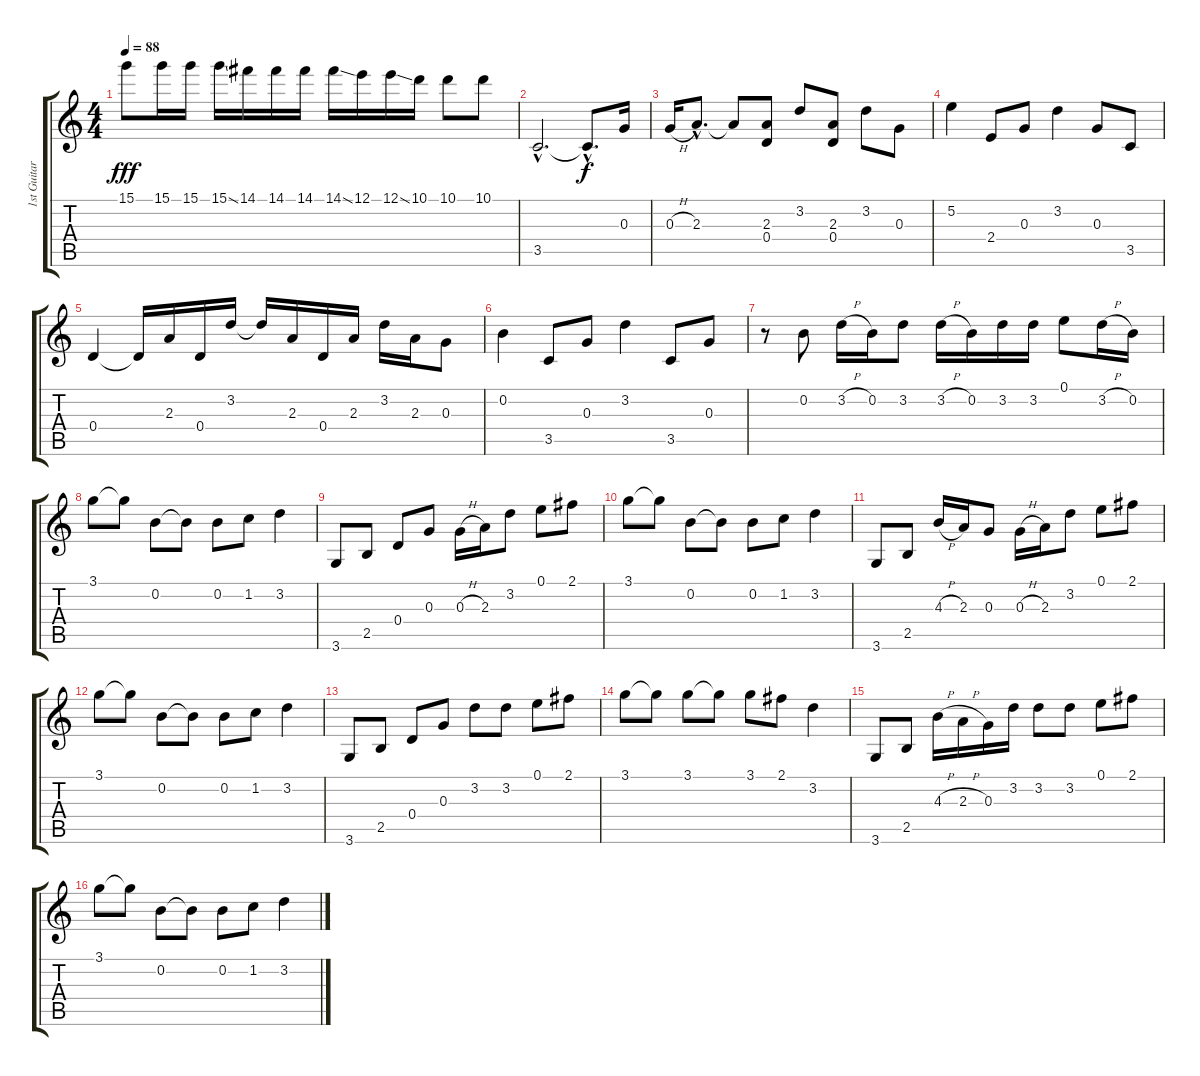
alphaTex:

\track ("1st Guitar (Lead)" "1st Guitar") {instrument distortionguitar}
\staff {score tabs}
\tuning (E4 B3 G3 D3 A2 E2) {hide}
\ts (4 4)
\tempo 88
\clef g2
\ks c
15.1.8{dy fff} 15.1.16 15.1.16 15.1{ss}.16 14.1.16 14.1.16 14.1.16 14.1{ss}.16 12.1.16 12.1{ss}.16 10.1.16 10.1.8 10.1.8 |
3.5{hac}.2{d} 3.5{hac t}.8{d dy f} 0.3.16 |
0.3{h}.16 2.3{hac}.8{d} 2.3{t}.8 (2.3 0.4).8 3.2.8 (2.3 0.4).8 3.2.8 0.3.8 |
5.2.4 2.4.8 0.3.8 3.2.4 0.3.8 3.5.8 |
0.4.4 0.4{t}.16 2.3.16 0.4.16 3.2.16 3.2{t}.16 2.3.16 0.4.16 2.3.16 3.2.16 2.3.16 0.3.8 |
0.2.4 3.5.8 0.3.8 3.2.4 3.5.8 0.3.8 |
r.8 0.2.8 3.2{h}.16 0.2.16 3.2.8 3.2{h}.16 0.2.16 3.2.16 3.2.16 0.1.8 3.2{h}.16 0.2.16 |
3.1.8 3.1{t}.8 0.2.8 0.2{t}.8 0.2.8 1.2.8 3.2.4 |
3.6.8 2.5.8 0.4.8 0.3.8 0.3{h}.16 2.3.16 3.2.8 0.1.8 2.1.8 |
3.1.8 3.1{t}.8 0.2.8 0.2{t}.8 0.2.8 1.2.8 3.2.4 |
3.6.8 2.5.8 4.3{h}.16 2.3.16 0.3.8 0.3{h}.16 2.3.16 3.2.8 0.1.8 2.1.8 |
3.1.8 3.1{t}.8 0.2.8 0.2{t}.8 0.2.8 1.2.8 3.2.4 |
3.6.8 2.5.8 0.4.8 0.3.8 3.2.8 3.2.8 0.1.8 2.1.8 |
3.1.8 3.1{t}.8 3.1.8 3.1{t}.8 3.1.8 2.1.8 3.2.4 |
3.6.8 2.5.8 4.3{h}.16 2.3{h}.16 0.3.16 3.2.16 3.2.8 3.2.8 0.1.8 2.1.8 |
3.1.8 3.1{t}.8 0.2.8 0.2{t}.8 0.2.8 1.2.8 3.2.4
